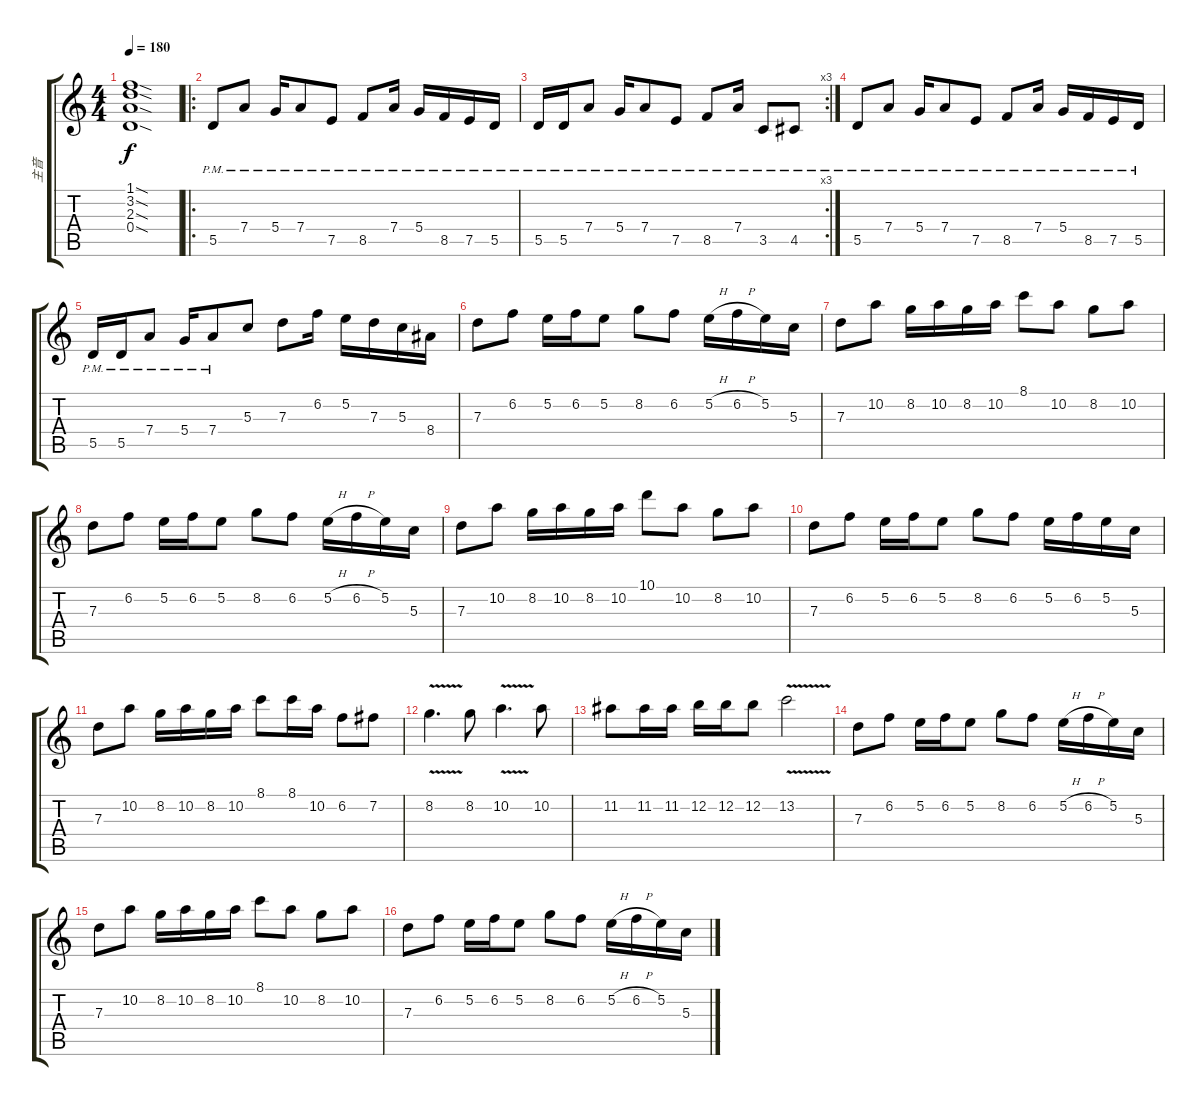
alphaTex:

\track ("主音" "主音") {instrument overdrivenguitar}
\staff {score tabs}
\tuning (E4 B3 G3 D3 A2 E2) {hide}
\ts (4 4)
\tempo 180
\clef g2
\ks c
(1.1{sod t} 3.2{sod t} 2.3{sod t} 0.4{sod t}).1{dy f} |
\ro
5.5{pm}.8 7.4{pm}.8 5.4{pm}.16 7.4{pm}.8 7.5{pm}.8 8.5{pm}.8 7.4{pm}.16 5.4{pm}.16 8.5{pm}.16 7.5{pm}.16 5.5{pm}.16 |
\rc 3
5.5{pm}.16 5.5{pm}.16 7.4{pm}.8 5.4{pm}.16 7.4{pm}.8 7.5{pm}.8 8.5{pm}.8 7.4{pm}.16 3.5{pm}.8 4.5{pm}.8 |
5.5{pm}.8 7.4{pm}.8 5.4{pm}.16 7.4{pm}.8 7.5{pm}.8 8.5{pm}.8 7.4{pm}.16 5.4{pm}.16 8.5{pm}.16 7.5{pm}.16 5.5{pm}.16 |
5.5{pm}.16 5.5{pm}.16 7.4{pm}.8 5.4{pm}.16 7.4{pm}.8 5.3.8 7.3.8 6.2.16 5.2.16 7.3.16 5.3.16 8.4.16 |
7.3.8 6.2.8 5.2.16 6.2.16 5.2.8 8.2.8 6.2.8 5.2{h}.16 6.2{h}.16 5.2.16 5.3.16 |
7.3.8 10.2.8 8.2.16 10.2.16 8.2.16 10.2.16 8.1.8 10.2.8 8.2.8 10.2.8 |
7.3.8 6.2.8 5.2.16 6.2.16 5.2.8 8.2.8 6.2.8 5.2{h}.16 6.2{h}.16 5.2.16 5.3.16 |
7.3.8 10.2.8 8.2.16 10.2.16 8.2.16 10.2.16 10.1.8 10.2.8 8.2.8 10.2.8 |
7.3.8 6.2.8 5.2.16 6.2.16 5.2.8 8.2.8 6.2.8 5.2.16 6.2.16 5.2.16 5.3.16 |
7.3.8 10.2.8 8.2.16 10.2.16 8.2.16 10.2.16 8.1.8 8.1.16 10.2.16 6.2.8 7.2.8 |
8.2{v}.4{d} 8.2.8 10.2{v}.4{d} 10.2.8 |
11.2.8 11.2.16 11.2.16 12.2.16 12.2.16 12.2.8 13.2{v}.2 |
7.3.8 6.2.8 5.2.16 6.2.16 5.2.8 8.2.8 6.2.8 5.2{h}.16 6.2{h}.16 5.2.16 5.3.16 |
7.3.8 10.2.8 8.2.16 10.2.16 8.2.16 10.2.16 8.1.8 10.2.8 8.2.8 10.2.8 |
7.3.8 6.2.8 5.2.16 6.2.16 5.2.8 8.2.8 6.2.8 5.2{h}.16 6.2{h}.16 5.2.16 5.3.16
